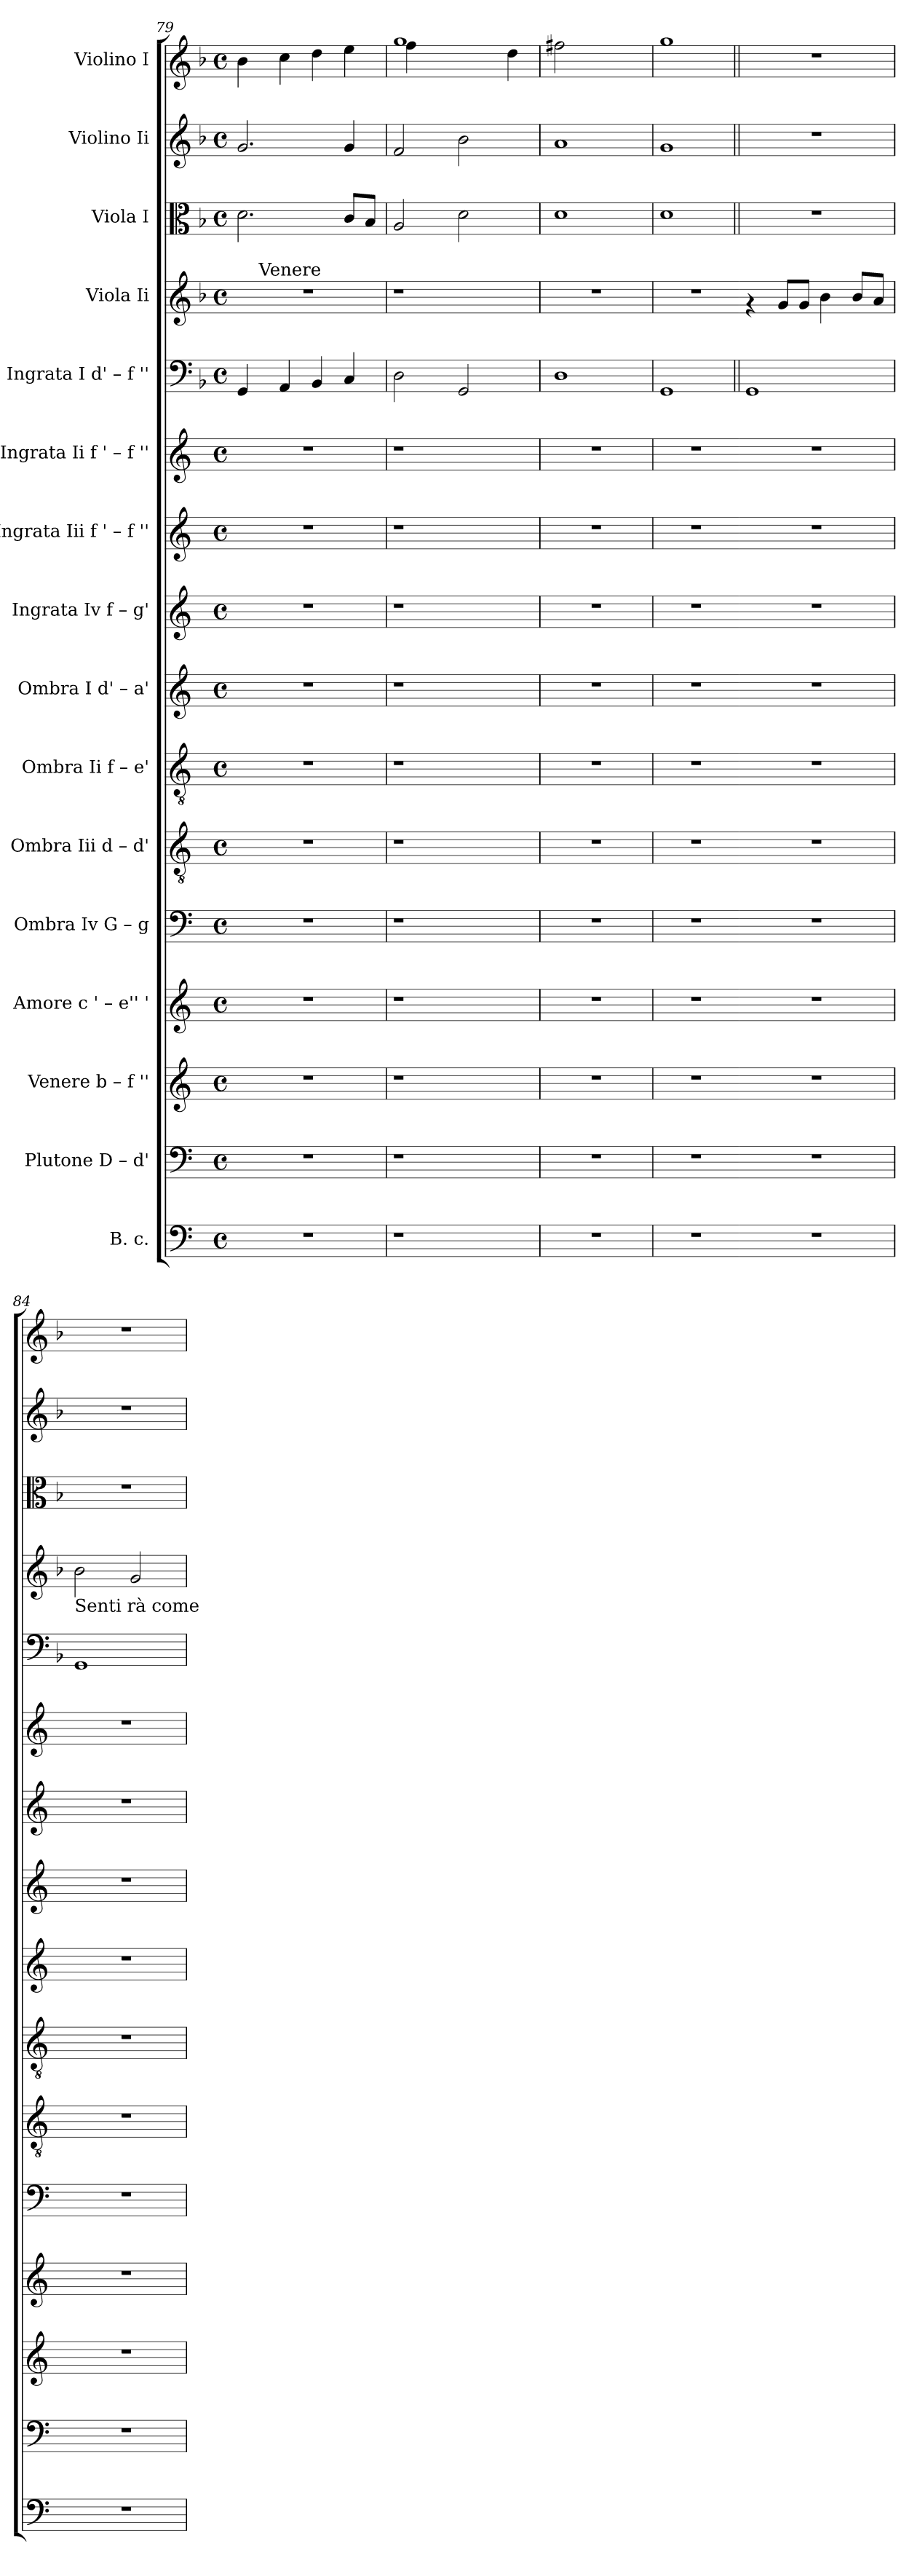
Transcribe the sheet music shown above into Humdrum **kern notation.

**kern	**kern	**kern	**kern	**kern	**kern	**kern	**kern	**kern	**kern	**kern	**kern	**kern	**kern	**kern	**kern	**text
*part16	*part15	*part14	*part13	*part12	*part11	*part10	*part9	*part8	*part7	*part6	*part5	*part4	*part3	*part2	*part1	*part1
*staff16	*staff15	*staff14	*staff13	*staff12	*staff11	*staff10	*staff9	*staff8	*staff7	*staff6	*staff5	*staff4	*staff3	*staff2	*staff1	*staff1
*I"B. c.	*I"Plutone  D – d'	*I"Venere  b – f ''	*I"Amore  c ' – e''  '	*I"Ombra Iv  G – g	*I"Ombra Iii  d – d'	*I"Ombra Ii  f – e'	*I"Ombra I  d' – a'	*I"Ingrata Iv  f – g'	*I"Ingrata Iii  f ' – f ''	*I"Ingrata Ii  f ' – f ''	*I"Ingrata I  d' – f ''	*I"Viola Ii	*I"Viola I	*I"Violino Ii	*I"Violino I	*
*clefF4	*clefF4	*clefG2	*clefG2	*clefF4	*clefGv2	*clefGv2	*clefG2	*clefG2	*clefG2	*clefG2	*clefF4	*clefG2	*clefC3	*clefG2	*clefG2	*
*k[]	*k[]	*k[]	*k[]	*k[]	*k[]	*k[]	*k[]	*k[]	*k[]	*k[]	*k[b-]	*k[b-]	*k[b-]	*k[b-]	*k[b-]	*
*C:	*C:	*C:	*C:	*C:	*C:	*C:	*C:	*C:	*C:	*C:	*F:	*F:	*F:	*F:	*F:	*
*M4/4	*M4/4	*M4/4	*M4/4	*M4/4	*M4/4	*M4/4	*M4/4	*M4/4	*M4/4	*M4/4	*M4/4	*M4/4	*M4/4	*M4/4	*M4/4	*
*met(c)	*met(c)	*met(c)	*met(c)	*met(c)	*met(c)	*met(c)	*met(c)	*met(c)	*met(c)	*met(c)	*met(c)	*met(c)	*met(c)	*met(c)	*met(c)	*
=79	=79	=79	=79	=79	=79	=79	=79	=79	=79	=79	=79	=79	=79	=79	=79	=79
!	!	!	!	!	!	!	!	!	!	!	!	!	!	!	!	!LO:LY:b:cj
*	*	*	*	*	*	*	*	*	*	*	*	*^	*	*	*	*
1r	1r	1r	1r	1r	1r	1r	1r	1r	1r	1r	4GG/	1r	8ryy	2.d\	2.g/	4b-\	.
!	!	!	!	!	!	!	!	!	!	!	!	!	!LO:TX:a:t=Venere	!	!	!	!
.	.	.	.	.	.	.	.	.	.	.	.	.	2..ryy	.	.	.	.
!	!	!	!	!	!	!	!	!	!	!	!	!	!	!	!	!	!LO:LY:b:cj
.	.	.	.	.	.	.	.	.	.	.	4AA/	.	.	.	.	4cc\	.
!	!	!	!	!	!	!	!	!	!	!	!	!	!	!	!	!	!LO:LY:b:cj
.	.	.	.	.	.	.	.	.	.	.	4BB-/	.	.	.	.	4dd\	.
!	!	!	!	!	!	!	!	!	!	!	!	!	!	!	!	!	!LO:LY:b:cj
.	.	.	.	.	.	.	.	.	.	.	4C/	.	.	8c/L	4g/	4ee\	.
.	.	.	.	.	.	.	.	.	.	.	.	.	.	8B-/J	.	.	.
=80	=80	=80	=80	=80	=80	=80	=80	=80	=80	=80	=80	=80	=80	=80	=80	=80	=80
*	*	*	*	*	*	*	*	*	*	*	*	*	*	*	*	*^	*
!	!	!	!	!	!	!	!	!	!	!	!	!	!	!	!	!	!	!LO:LY:b:cj
*	*	*	*	*	*	*	*	*	*	*	*	*v	*v	*	*	*	*	*
1r	1r	1r	1r	1r	1r	1r	1r	1r	1r	1r	2D\	1r	2A/	2f/	1gg	4ff\	.
.	.	.	.	.	.	.	.	.	.	.	.	.	.	.	.	1ryy	.
.	.	.	.	.	.	.	.	.	.	.	2GG/	.	2d\	2b-\	.	.	.
!	!	!	!	!	!	!	!	!	!	!	!	!	!	!	!	!	!LO:LY:b:cj
4ryy	4ryy	4ryy	4ryy	4ryy	4ryy	4ryy	4ryy	4ryy	4ryy	4ryy	4ryy	4ryy	4ryy	4ryy	4dd\	.	.
*	*	*	*	*	*	*	*	*	*	*	*	*	*	*	*v	*v	*
=81	=81	=81	=81	=81	=81	=81	=81	=81	=81	=81	=81	=81	=81	=81	=81	=81
!	!	!	!	!	!	!	!	!	!	!	!	!	!	!	!	!LO:LY:b:cj
1r	1r	1r	1r	1r	1r	1r	1r	1r	1r	1r	1D	1r	1d	1a	2ff#X\	.
.	.	.	.	.	.	.	.	.	.	.	.	.	.	.	2ryy	.
=82	=82	=82	=82	=82	=82	=82	=82	=82	=82	=82	=82	=82	=82	=82	=82	=82
!	!	!	!	!	!	!	!	!	!	!	!	!	!	!	!	!LO:LY:b:cj
1r	1r	1r	1r	1r	1r	1r	1r	1r	1r	1r	1GG	1r	1d	1g	1gg	.
=83	=83	=83	=83	=83	=83	=83	=83	=83	=83	=83||	=83||	=83||	=83||	=83||	=83||	=83||
1r	1r	1r	1r	1r	1r	1r	1r	1r	1r	1r	1GG	4rf	1r	1r	1r	.
.	.	.	.	.	.	.	.	.	.	.	.	8g/L	.	.	.	.
.	.	.	.	.	.	.	.	.	.	.	.	8g/J	.	.	.	.
.	.	.	.	.	.	.	.	.	.	.	.	4b-\	.	.	.	.
.	.	.	.	.	.	.	.	.	.	.	.	8b-/L	.	.	.	.
.	.	.	.	.	.	.	.	.	.	.	.	8a/J	.	.	.	.
=84	=84	=84	=84	=84	=84	=84	=84	=84	=84	=84	=84	=84	=84	=84	=84	=84
!	!	!	!	!	!	!	!	!	!	!	!	!LO:TX:b:t=Senti rà come	!	!	!	!
1r	1r	1r	1r	1r	1r	1r	1r	1r	1r	1r	1GG	2b-\	1r	1r	1r	.
.	.	.	.	.	.	.	.	.	.	.	.	2g/	.	.	.	.
=	=	=	=	=	=	=	=	=	=	=	=	=	=	=	=	=
*-	*-	*-	*-	*-	*-	*-	*-	*-	*-	*-	*-	*-	*-	*-	*-	*-
